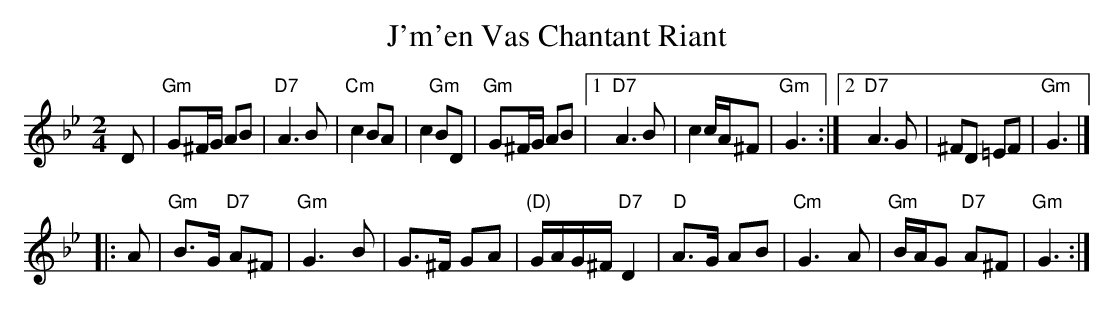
X:1
T: J'm'en Vas Chantant Riant
M: 2/4
L: 1/16
K: Gm
   D2 \
| "Gm"G2^FG A2B2 |  "D7"A6 B2 | "Cm"c4 B2A2 | c4 "Gm"B2D2 \
| "Gm"G2^FG A2B2 |1 "D7"A6 B2 |  c4   cA^F2 | "Gm"G6 \
                :|2 "D7"A6 G2 | ^F2D2 =E2F2 | "Gm"G6 |]
|: A2 \
| "Gm"B3G "D7"A2^F2 | "Gm"G6 B2 | G3^F G2A2 | "(D)"GAG^F "D7"D4 \
| "D"A3G A2B2 | "Cm"G6 A2 | "Gm"BAG2 "D7"A2^F2 | "Gm"G6 :|
